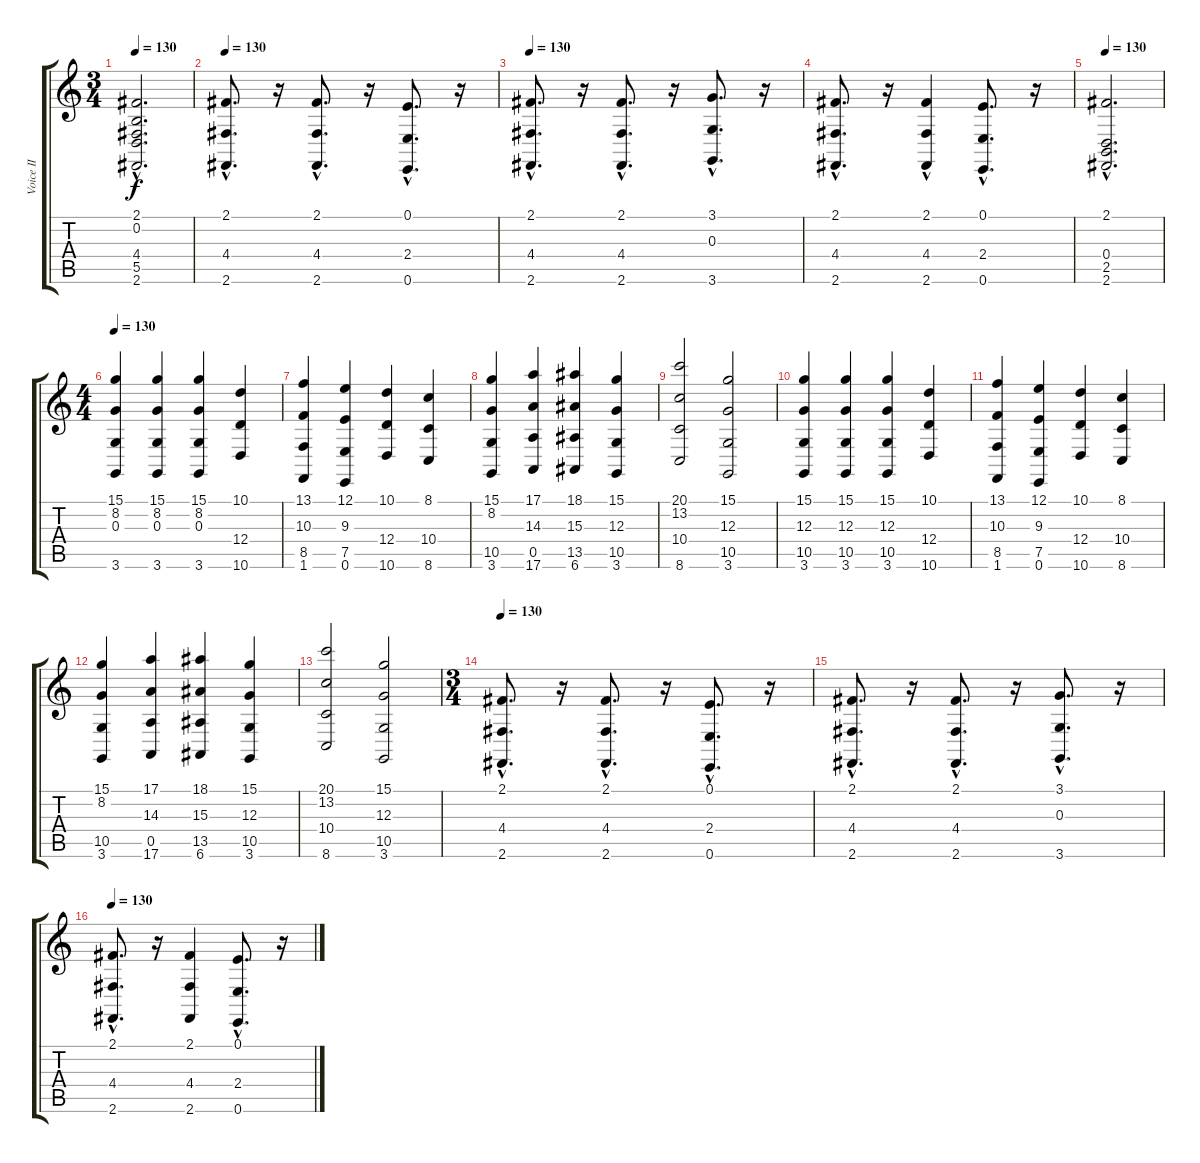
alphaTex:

\track ("Voice II" "Voice II") {instrument voiceoohs}
\staff {score tabs}
\tuning (E4 B3 G3 D3 A2 E2) {hide}
\ts (3 4)
\tempo 130
\clef g2
\ks c
(2.1{hac} 0.2 4.4{hac} 5.5{hac} 2.6{hac}).2{d dy f} |
\tempo 130
(2.1 4.4 2.6{hac}).8{d} r.16 (2.1 4.4 2.6{hac}).8{d} r.16 (0.1 2.4 0.6{hac}).8{d} r.16 |
\tempo 130
(2.1 4.4 2.6{hac}).8{d} r.16 (2.1 4.4 2.6{hac}).8{d} r.16 (3.1 0.3 3.6{hac}).8{d} r.16 |
(2.1 4.4 2.6{hac}).8{d} r.16 (2.1 4.4 2.6{hac}).4 (0.1 2.4 0.6{hac}).8{d} r.16 |
\tempo 130
(2.1{hac} 0.4{hac} 2.5{hac} 2.6{hac}).2{d} |
\ts (4 4)
\tempo 130
(15.1 8.2 0.3 3.6).4 (15.1 8.2 0.3 3.6).4 (15.1 8.2 0.3 3.6).4 (10.1 12.4 10.6).4 |
(13.1 10.3 8.5 1.6).4 (12.1 9.3 7.5 0.6).4 (10.1 12.4 10.6).4 (8.1 10.4 8.6).4 |
(15.1 8.2 10.5 3.6).4 (17.1 14.3 0.5 17.6).4 (18.1 15.3 13.5 6.6).4 (15.1 12.3 10.5 3.6).4 |
(20.1 13.2 10.4 8.6).2 (15.1 12.3 10.5 3.6).2 |
(15.1 12.3 10.5 3.6).4 (15.1 12.3 10.5 3.6).4 (15.1 12.3 10.5 3.6).4 (10.1 12.4 10.6).4 |
(13.1 10.3 8.5 1.6).4 (12.1 9.3 7.5 0.6).4 (10.1 12.4 10.6).4 (8.1 10.4 8.6).4 |
(15.1 8.2 10.5 3.6).4 (17.1 14.3 0.5 17.6).4 (18.1 15.3 13.5 6.6).4 (15.1 12.3 10.5 3.6).4 |
(20.1 13.2 10.4 8.6).2 (15.1 12.3 10.5 3.6).2 |
\ts (3 4)
\tempo 130
(2.1 4.4 2.6{hac}).8{d} r.16 (2.1 4.4 2.6{hac}).8{d} r.16 (0.1 2.4 0.6{hac}).8{d} r.16 |
(2.1 4.4 2.6{hac}).8{d} r.16 (2.1 4.4 2.6{hac}).8{d} r.16 (3.1 0.3 3.6{hac}).8{d} r.16 |
\tempo 130
(2.1 4.4 2.6{hac}).8{d} r.16 (2.1 4.4 2.6).4 (0.1 2.4 0.6{hac}).8{d} r.16
